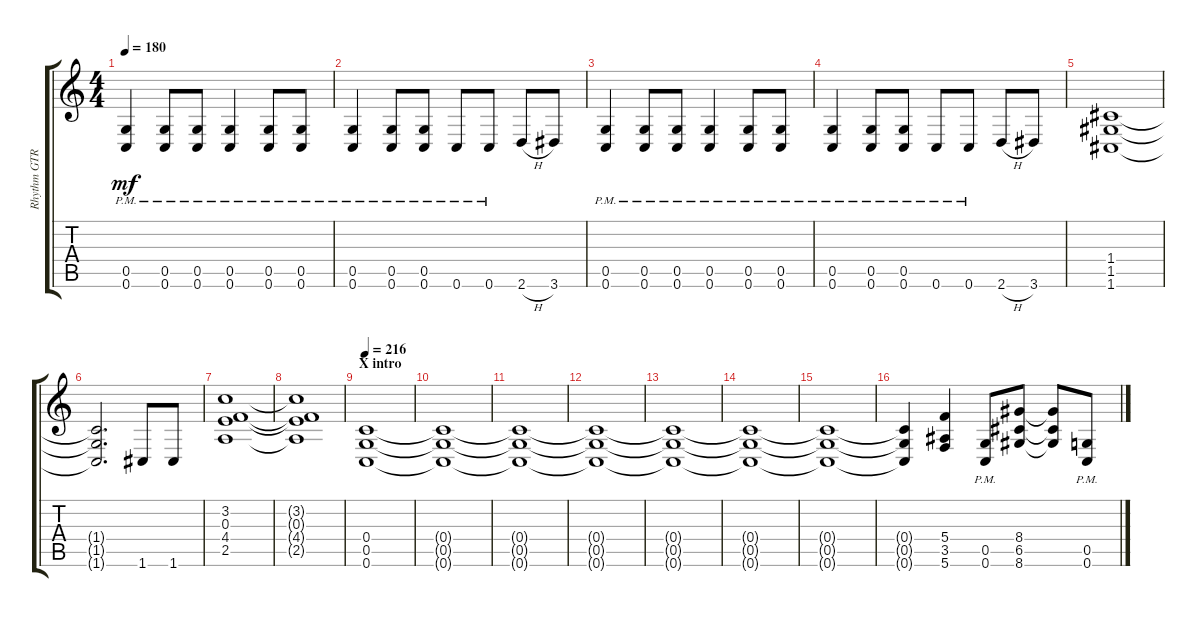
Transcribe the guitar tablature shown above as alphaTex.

\track ("Rhythm GTR 2" "Rhythm GTR") {instrument distortionguitar}
\staff {score tabs}
\tuning (D4 A3 F3 C3 G2 C2) {hide}
\ts (4 4)
\tempo 180
\clef g2
\ks aminor
(0.5{pm} 0.6{pm}).4{dy mf} (0.5{pm} 0.6{pm}).8 (0.5{pm} 0.6{pm}).8 (0.5{pm} 0.6{pm}).4 (0.5{pm} 0.6{pm}).8 (0.5{pm} 0.6{pm}).8 |
(0.5{pm} 0.6{pm}).4 (0.5{pm} 0.6{pm}).8 (0.5{pm} 0.6{pm}).8 0.6{pm}.8 0.6{pm}.8 2.6{h}.8 3.6.8 |
(0.5{pm} 0.6{pm}).4 (0.5{pm} 0.6{pm}).8 (0.5{pm} 0.6{pm}).8 (0.5{pm} 0.6{pm}).4 (0.5{pm} 0.6{pm}).8 (0.5{pm} 0.6{pm}).8 |
(0.5{pm} 0.6{pm}).4 (0.5{pm} 0.6{pm}).8 (0.5{pm} 0.6{pm}).8 0.6{pm}.8 0.6{pm}.8 2.6{h}.8 3.6.8 |
(1.4 1.5 1.6).1 |
(1.4{t} 1.5{t} 1.6{t}).2{d} 1.6.8 1.6.8 |
(3.2 0.3 4.4 2.5).1 |
(3.2{t} 0.3{t} 4.4{t} 2.5{t}).1 |
\section ("" "X intro")
\tempo 216
(0.4 0.5 0.6).1 |
(0.4{t} 0.5{t} 0.6{t}).1 |
(0.4{t} 0.5{t} 0.6{t}).1 |
(0.4{t} 0.5{t} 0.6{t}).1 |
(0.4{t} 0.5{t} 0.6{t}).1 |
(0.4{t} 0.5{t} 0.6{t}).1 |
(0.4{t} 0.5{t} 0.6{t}).1 |
(0.4{t} 0.5{t} 0.6{t}).4 (5.4 3.5 5.6).4 (0.5{pm} 0.6{pm}).8 (8.4 6.5 8.6).8 (8.4{t} 6.5{t} 8.6{t}).8 (0.5{pm} 0.6{pm}).8
